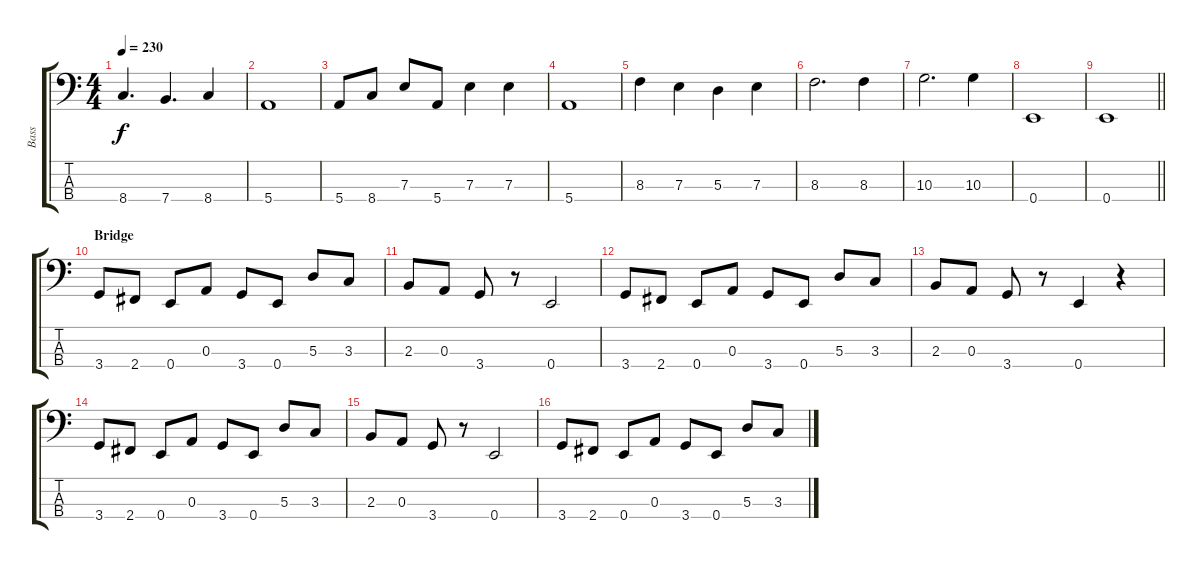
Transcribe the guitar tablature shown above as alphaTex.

\track ("Bass" "Bass") {instrument electricbassfinger}
\staff {score tabs}
\tuning (G2 D2 A1 E1) {hide}
\ts (4 4)
\tempo 230
\clef f4
\ks c
8.4.4{d dy f} 7.4.4{d} 8.4.4 |
5.4.1 |
5.4.8 8.4.8 7.3.8 5.4.8 7.3.4 7.3.4 |
5.4.1 |
8.3.4 7.3.4 5.3.4 7.3.4 |
8.3.2{d} 8.3.4 |
10.3.2{d} 10.3.4 |
0.4.1 |
\barLineRight lightlight
0.4.1 |
\section ("" "Bridge")
3.4.8 2.4.8 0.4.8 0.3.8 3.4.8 0.4.8 5.3.8 3.3.8 |
2.3.8 0.3.8 3.4.8 r.8 0.4.2 |
3.4.8 2.4.8 0.4.8 0.3.8 3.4.8 0.4.8 5.3.8 3.3.8 |
2.3.8 0.3.8 3.4.8 r.8 0.4.4 r.4 |
3.4.8 2.4.8 0.4.8 0.3.8 3.4.8 0.4.8 5.3.8 3.3.8 |
2.3.8 0.3.8 3.4.8 r.8 0.4.2 |
3.4.8 2.4.8 0.4.8 0.3.8 3.4.8 0.4.8 5.3.8 3.3.8
